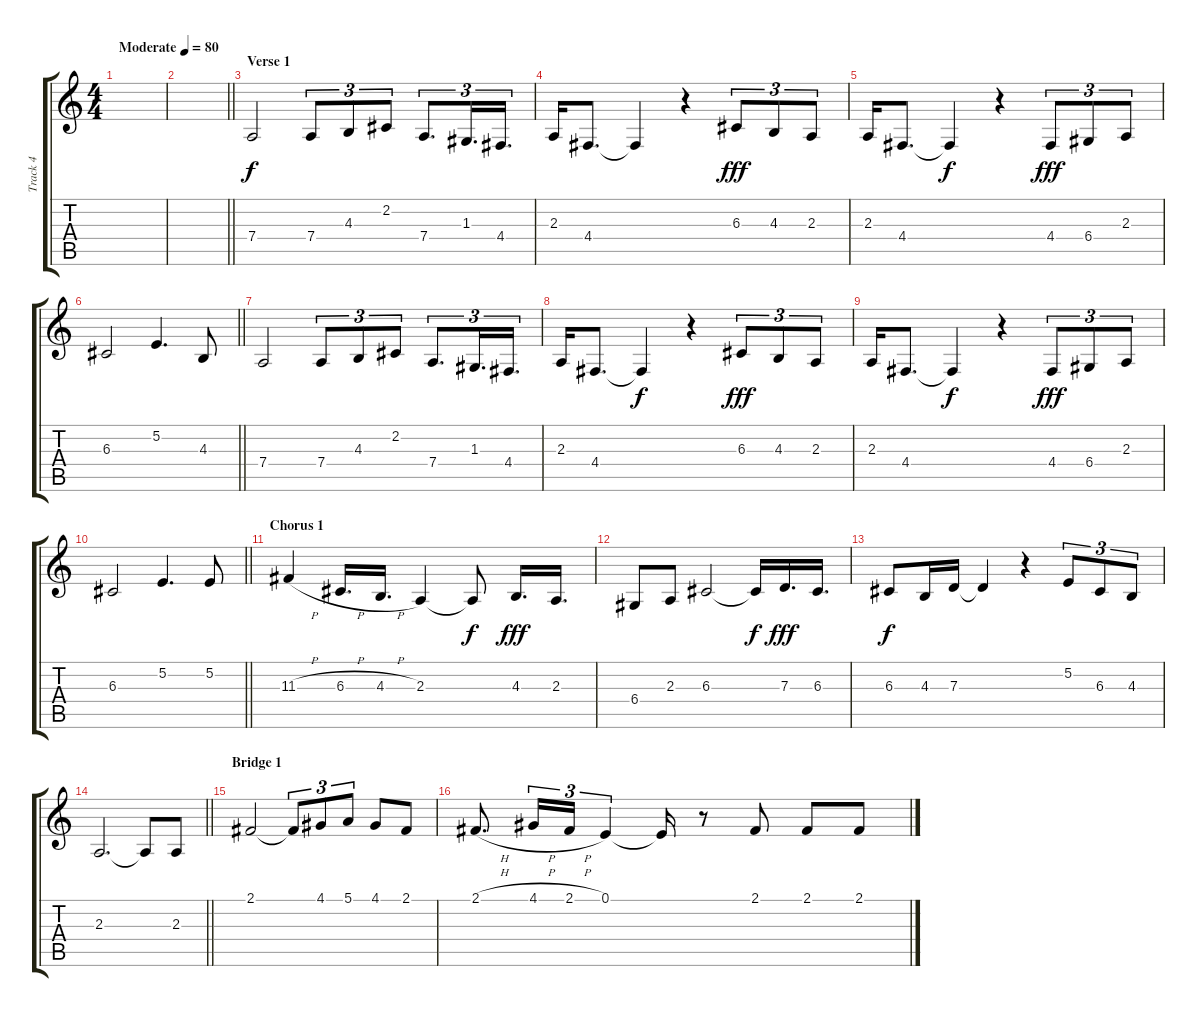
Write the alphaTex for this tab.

\track ("Track 4" "Track 4") {instrument altosax}
\staff {score tabs}
\tuning (E4 B3 G3 D3 A2 E2) {hide}
\ts (4 4)
\tempo (80 "Moderate")
\clef g2
\ks c
|
\barLineRight lightlight
|
\section ("" "Verse 1")
7.4.2 7.4.8{tu (3 2)} 4.3.8{tu (3 2)} 2.2.8{tu (3 2)} 7.4.8{d tu (3 2)} 1.3.16{d tu (3 2)} 4.4.16{d tu (3 2)} |
2.3.16 4.4.8{d} 4.4{t}.4{dy f} r.4 6.3.8{tu (3 2) dy fff} 4.3.8{tu (3 2)} 2.3.8{tu (3 2)} |
2.3.16 4.4.8{d} 4.4{t}.4{dy f} r.4 4.4.8{tu (3 2) dy fff} 6.4.8{tu (3 2)} 2.3.8{tu (3 2)} |
\barLineRight lightlight
6.3.2 5.2.4{d} 4.3.8 |
7.4.2 7.4.8{tu (3 2)} 4.3.8{tu (3 2)} 2.2.8{tu (3 2)} 7.4.8{d tu (3 2)} 1.3.16{d tu (3 2)} 4.4.16{d tu (3 2)} |
2.3.16 4.4.8{d} 4.4{t}.4{dy f} r.4 6.3.8{tu (3 2) dy fff} 4.3.8{tu (3 2)} 2.3.8{tu (3 2)} |
2.3.16 4.4.8{d} 4.4{t}.4{dy f} r.4 4.4.8{tu (3 2) dy fff} 6.4.8{tu (3 2)} 2.3.8{tu (3 2)} |
\barLineRight lightlight
6.3.2 5.2.4{d} 5.2.8 |
\section ("" "Chorus 1")
11.3{h}.4 6.3{h}.16{d} 4.3{h}.16{d} 2.3.4 2.3{t}.8{dy f} 4.3.16{d dy fff} 2.3.16{d} |
6.4.8 2.3.8 6.3.2 6.3{t}.16{dy f} 7.3.16{d dy fff} 6.3.16{d} |
6.3.8{dy f} 4.3.16 7.3.16 7.3{t}.4 r.4 5.2.8{tu (3 2)} 6.3.8{tu (3 2)} 4.3.8{tu (3 2)} |
\barLineRight lightlight
2.3.2{d} 2.3{t}.8 2.3.8 |
\section ("" "Bridge 1")
2.1.2 2.1{t}.8{tu (3 2)} 4.1.8{tu (3 2)} 5.1.8{tu (3 2)} 4.1.8 2.1.8 |
2.1{h}.8{d} 4.1{h}.16{tu (3 2)} 2.1{h}.16{tu (3 2)} 0.1.4{tu (3 2)} 0.1{t}.16 r.8 2.1.8 2.1.8 2.1.8
